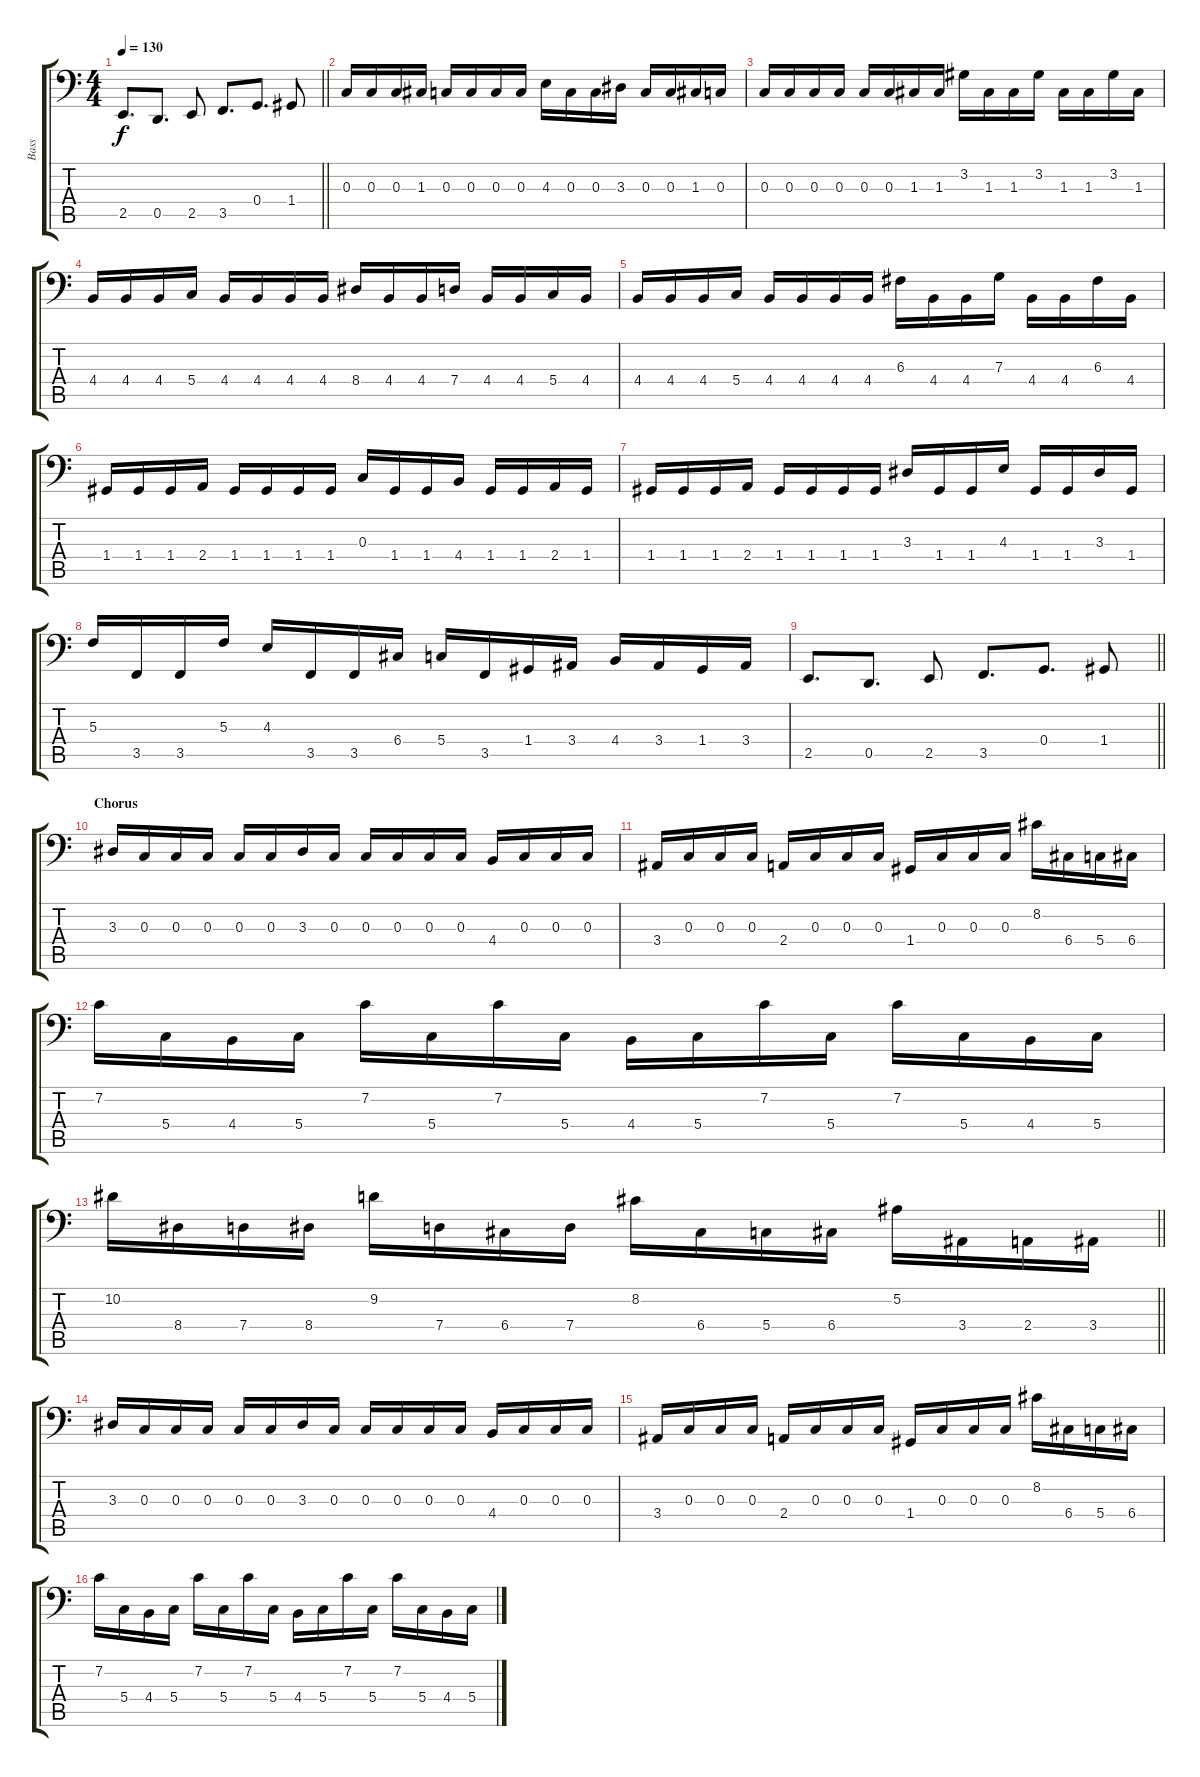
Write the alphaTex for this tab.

\track ("Bass" "Bass") {instrument electricbassfinger}
\staff {score tabs}
\tuning (Bb2 F2 C2 G1 D1 A0) {hide}
\ts (4 4)
\tempo 130
\clef f4
\barLineRight lightlight
\ks c
2.5.8{d dy f} 0.5.8{d} 2.5.8 3.5.8{d} 0.4.8{d} 1.4.8 |
0.3.16 0.3.16 0.3.16 1.3.16 0.3.16 0.3.16 0.3.16 0.3.16 4.3.16 0.3.16 0.3.16 3.3.16 0.3.16 0.3.16 1.3.16 0.3.16 |
0.3.16 0.3.16 0.3.16 0.3.16 0.3.16 0.3.16 1.3.16 1.3.16 3.2.16 1.3.16 1.3.16 3.2.16 1.3.16 1.3.16 3.2.16 1.3.16 |
4.4.16 4.4.16 4.4.16 5.4.16 4.4.16 4.4.16 4.4.16 4.4.16 8.4.16 4.4.16 4.4.16 7.4.16 4.4.16 4.4.16 5.4.16 4.4.16 |
4.4.16 4.4.16 4.4.16 5.4.16 4.4.16 4.4.16 4.4.16 4.4.16 6.3.16 4.4.16 4.4.16 7.3.16 4.4.16 4.4.16 6.3.16 4.4.16 |
1.4.16 1.4.16 1.4.16 2.4.16 1.4.16 1.4.16 1.4.16 1.4.16 0.3.16 1.4.16 1.4.16 4.4.16 1.4.16 1.4.16 2.4.16 1.4.16 |
1.4.16 1.4.16 1.4.16 2.4.16 1.4.16 1.4.16 1.4.16 1.4.16 3.3.16 1.4.16 1.4.16 4.3.16 1.4.16 1.4.16 3.3.16 1.4.16 |
5.3.16 3.5.16 3.5.16 5.3.16 4.3.16 3.5.16 3.5.16 6.4.16 5.4.16 3.5.16 1.4.16 3.4.16 4.4.16 3.4.16 1.4.16 3.4.16 |
\barLineRight lightlight
2.5.8{d} 0.5.8{d} 2.5.8 3.5.8{d} 0.4.8{d} 1.4.8 |
\section ("" "Chorus")
3.3.16 0.3.16 0.3.16 0.3.16 0.3.16 0.3.16 3.3.16 0.3.16 0.3.16 0.3.16 0.3.16 0.3.16 4.4.16 0.3.16 0.3.16 0.3.16 |
3.4.16 0.3.16 0.3.16 0.3.16 2.4.16 0.3.16 0.3.16 0.3.16 1.4.16 0.3.16 0.3.16 0.3.16 8.2.16 6.4.16 5.4.16 6.4.16 |
7.2.16 5.4.16 4.4.16 5.4.16 7.2.16 5.4.16 7.2.16 5.4.16 4.4.16 5.4.16 7.2.16 5.4.16 7.2.16 5.4.16 4.4.16 5.4.16 |
\barLineRight lightlight
10.2.16 8.4.16 7.4.16 8.4.16 9.2.16 7.4.16 6.4.16 7.4.16 8.2.16 6.4.16 5.4.16 6.4.16 5.2.16 3.4.16 2.4.16 3.4.16 |
3.3.16 0.3.16 0.3.16 0.3.16 0.3.16 0.3.16 3.3.16 0.3.16 0.3.16 0.3.16 0.3.16 0.3.16 4.4.16 0.3.16 0.3.16 0.3.16 |
3.4.16 0.3.16 0.3.16 0.3.16 2.4.16 0.3.16 0.3.16 0.3.16 1.4.16 0.3.16 0.3.16 0.3.16 8.2.16 6.4.16 5.4.16 6.4.16 |
7.2.16 5.4.16 4.4.16 5.4.16 7.2.16 5.4.16 7.2.16 5.4.16 4.4.16 5.4.16 7.2.16 5.4.16 7.2.16 5.4.16 4.4.16 5.4.16
